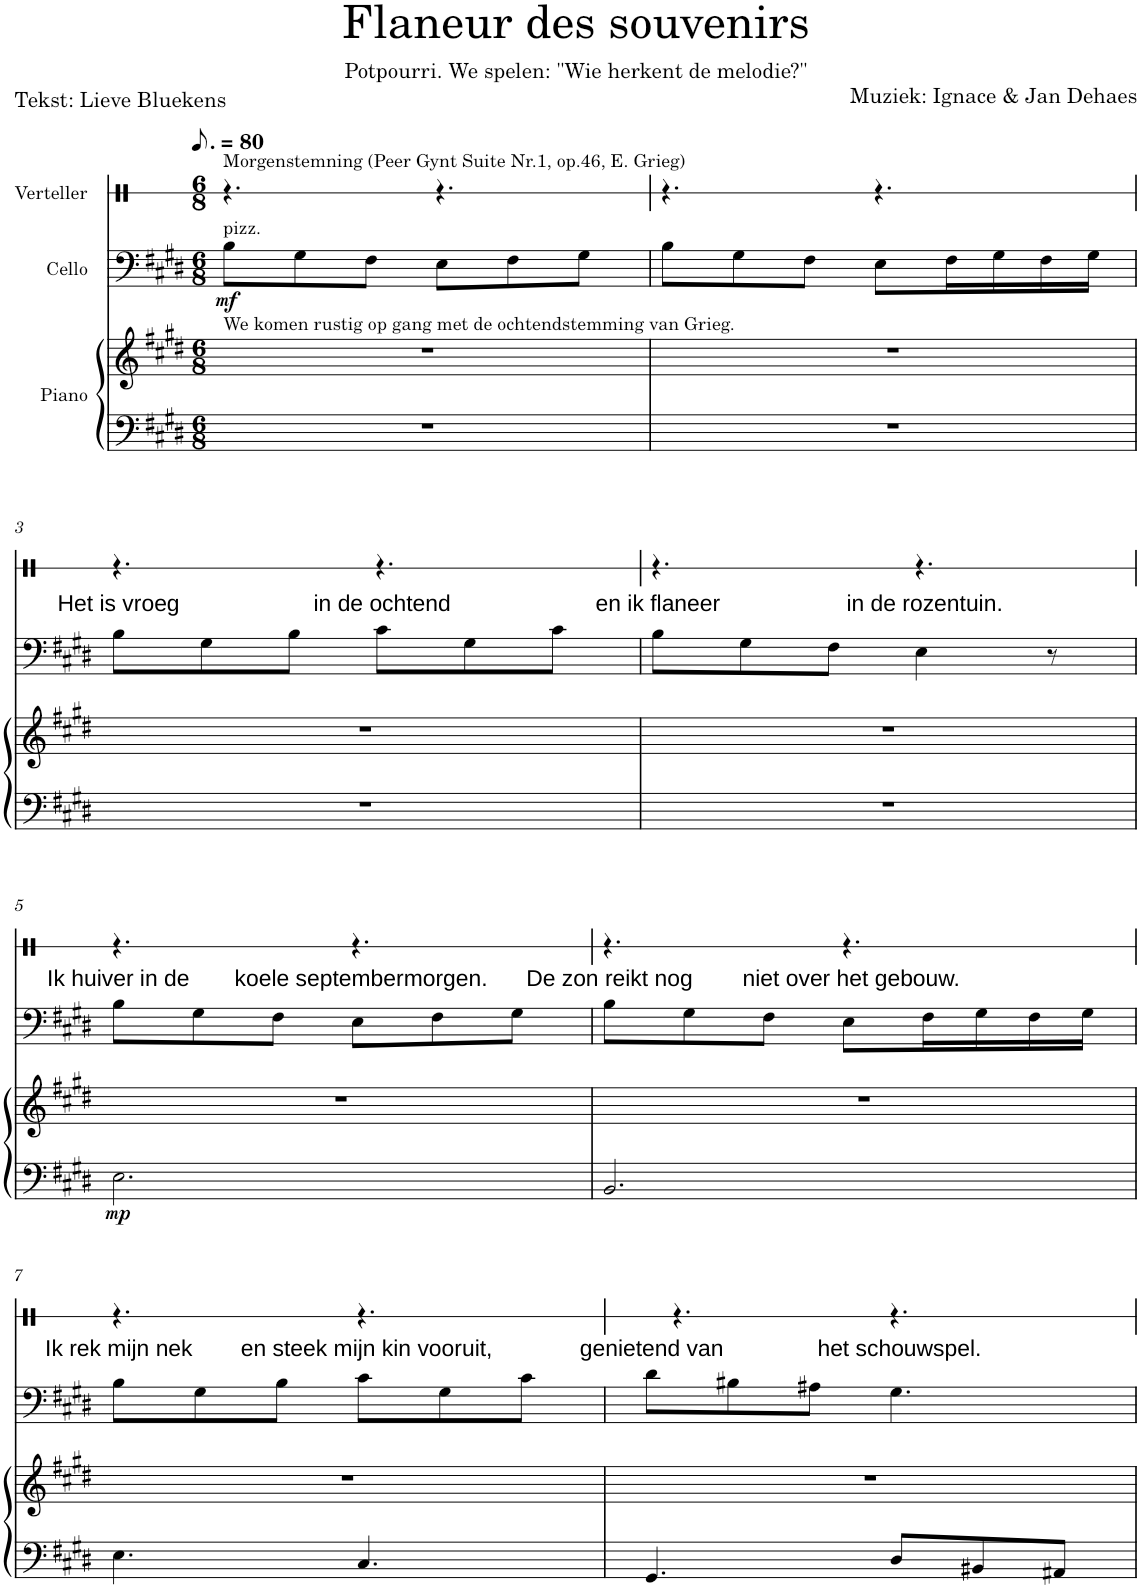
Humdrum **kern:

**kern	**kern	**dynam	**kern	**dynam	**kern	**text
*part3	*part3	*part3	*part2	*part2	*part1	*part1
*staff4	*staff3	*staff3/4	*staff2	*staff2	*staff1	*staff1
*I"Piano	*	*	*I"Cello	*	*I"Verteller	*
*I'Pno	*	*	*	*	*	*
*	*	*	*	*	*stria1	*
*clefF4	*clefG2	*	*clefF4	*	*clefX	*
*k[f#c#g#d#]	*k[f#c#g#d#]	*	*k[f#c#g#d#]	*	*k[]	*
*M6/8	*M6/8	*	*M6/8	*	*M6/8	*
*MM60	*MM60	*	*MM60	*	*MM60	*
=1	=1	=1	=1	=1	=1	=1
!	!	!	!	!	!LO:TX:a:t=Morgenstemning (Peer Gynt Suite Nr.1, op.46, E. Grieg)	!
!	!	!	!LO:TX:a:t=pizz.	!	!	!
!	!LO:TX:a:t=We komen rustig op gang met de ochtendstemming van Grieg.	!	!	!	!	!
!	!	!	!	!LO:DY:b	!	!
2.r	2.r	.	8B\L	mf	4.r	.
.	.	.	8G#\	.	.	.
.	.	.	8F#\J	.	.	.
.	.	.	8E\L	.	4.r	.
.	.	.	8F#\	.	.	.
.	.	.	8G#\J	.	.	.
=2	=2	=2	=2	=2	=2	=2
2.r	2.r	.	8B\L	.	4.r	.
.	.	.	8G#\	.	.	.
.	.	.	8F#\J	.	.	.
.	.	.	8E\L	.	4.r	.
.	.	.	16F#\L	.	.	.
.	.	.	16G#\	.	.	.
.	.	.	16F#\	.	.	.
.	.	.	16G#\JJ	.	.	.
!!LO:LB:g=z
=3	=3	=3	=3	=3	=3	=3
!	!	!	!	!	!	!LO:LY:b
2.r	2.r	.	8B\L	.	4.r	Het is vroeg
.	.	.	8G#\	.	.	.
.	.	.	8B\J	.	.	.
!	!	!	!	!	!	!LO:LY:b
.	.	.	8c#\L	.	4.r	in de ochtend
.	.	.	8G#\	.	.	.
.	.	.	8c#\J	.	.	.
=4	=4	=4	=4	=4	=4	=4
!	!	!	!	!	!	!LO:LY:b
2.r	2.r	.	8B\L	.	4.r	en ik flaneer
.	.	.	8G#\	.	.	.
.	.	.	8F#\J	.	.	.
!	!	!	!	!	!	!LO:LY:b
.	.	.	4E\	.	4.r	in de rozentuin.
.	.	.	8r	.	.	.
!!LO:LB:g=z
=5	=5	=5	=5	=5	=5	=5
!	!	!LO:DY:b=2	!	!	!	!LO:LY:b
2.E\	2.r	mp	8B\L	.	4.r	Ik huiver in de
.	.	.	8G#\	.	.	.
.	.	.	8F#\J	.	.	.
!	!	!	!	!	!	!LO:LY:b
.	.	.	8E\L	.	4.r	koele septembermorgen.
.	.	.	8F#\	.	.	.
.	.	.	8G#\J	.	.	.
=6	=6	=6	=6	=6	=6	=6
!	!	!	!	!	!	!LO:LY:b
2.BB/	2.r	.	8B\L	.	4.r	De zon reikt nog
.	.	.	8G#\	.	.	.
.	.	.	8F#\J	.	.	.
!	!	!	!	!	!	!LO:LY:b
.	.	.	8E\L	.	4.r	niet over het gebouw.
.	.	.	16F#\L	.	.	.
.	.	.	16G#\	.	.	.
.	.	.	16F#\	.	.	.
.	.	.	16G#\JJ	.	.	.
!!LO:LB:g=z
=7	=7	=7	=7	=7	=7	=7
!	!	!	!	!	!	!LO:LY:b
4.E\	2.r	.	8B\L	.	4.r	Ik rek mijn nek
.	.	.	8G#\	.	.	.
.	.	.	8B\J	.	.	.
!	!	!	!	!	!	!LO:LY:b
4.C#/	.	.	8c#\L	.	4.r	en steek mijn kin vooruit,
.	.	.	8G#\	.	.	.
.	.	.	8c#\J	.	.	.
=8	=8	=8	=8	=8	=8	=8
!	!	!	!	!	!	!LO:LY:b
4.GG#/	2.r	.	8d#\L	.	4.r	genietend van
.	.	.	8B#X\	.	.	.
.	.	.	8A#X\J	.	.	.
!	!	!	!	!	!	!LO:LY:b
8D#/L	.	.	4.G#\	.	4.r	het schouwspel.
8BB#X/	.	.	.	.	.	.
8AA#X/J	.	.	.	.	.	.
=	=	=	=	=	=	=
*-	*-	*-	*-	*-	*-	*-
